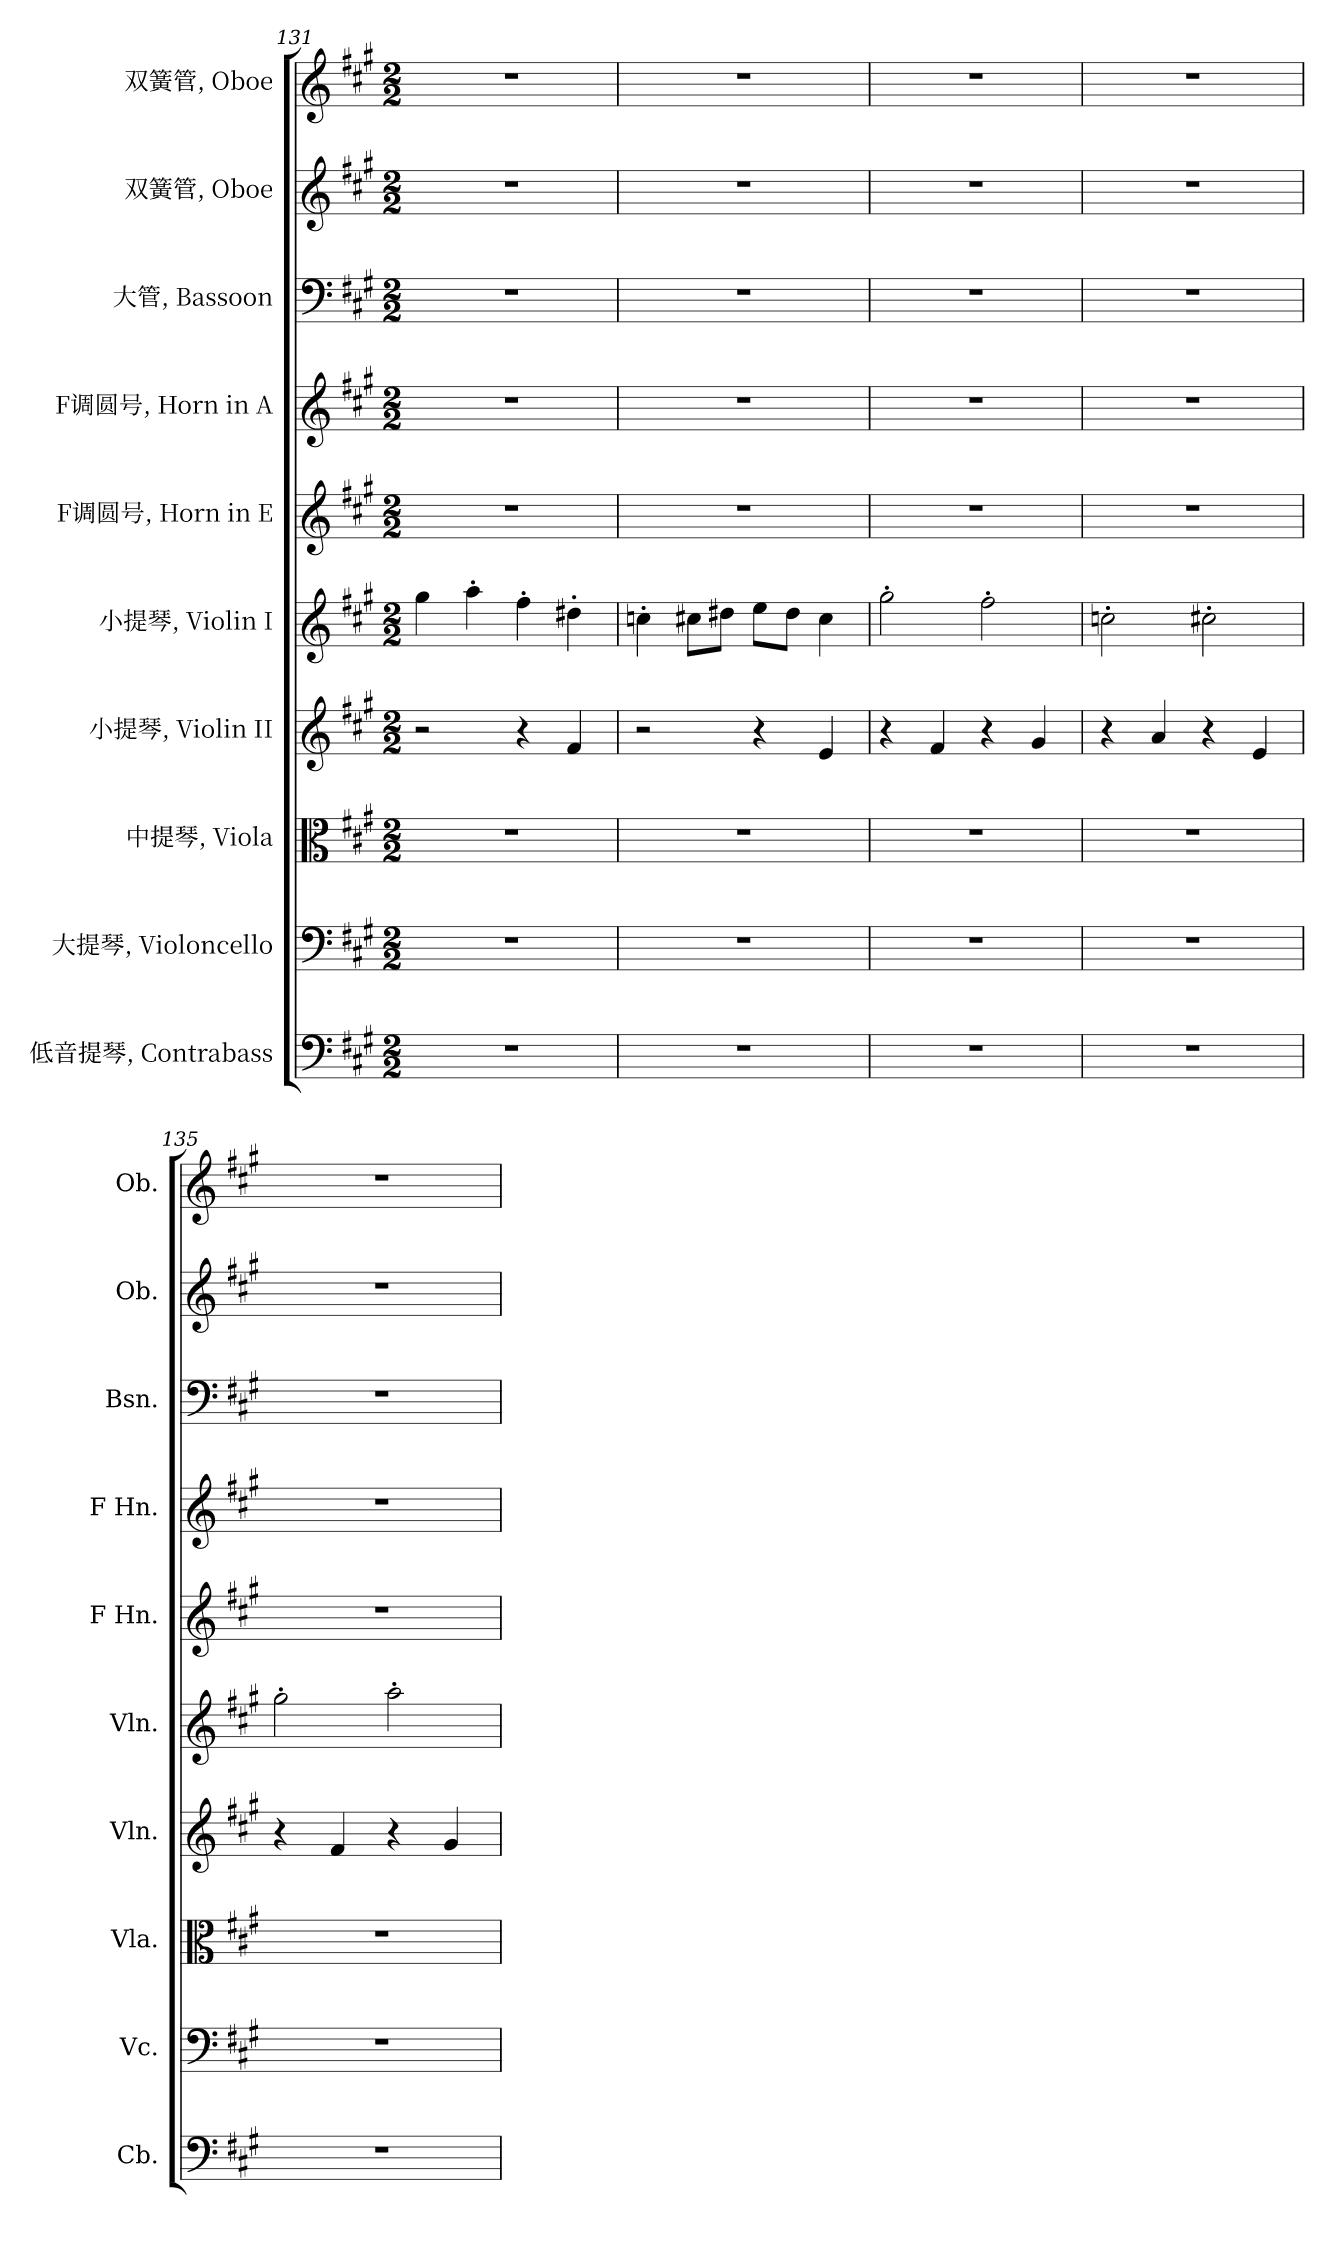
**kern	**kern	**kern	**kern	**kern	**kern	**kern	**kern	**kern	**kern
*part10	*part9	*part8	*part7	*part6	*part5	*part4	*part3	*part2	*part1
*staff10	*staff9	*staff8	*staff7	*staff6	*staff5	*staff4	*staff3	*staff2	*staff1
*I"低音提琴, Contrabass	*I"大提琴, Violoncello	*I"中提琴, Viola	*I"小提琴, Violin II	*I"小提琴, Violin I	*I"F调圆号, Horn in E	*I"F调圆号, Horn in A	*I"大管, Bassoon	*I"双簧管, Oboe	*I"双簧管, Oboe
*I'Cb.	*I'Vc.	*I'Vla.	*I'Vln.	*I'Vln.	*I'F Hn.	*I'F Hn.	*I'Bsn.	*I'Ob.	*I'Ob.
*clefF4	*clefF4	*clefC3	*clefG2	*clefG2	*clefG2	*clefG2	*clefF4	*clefG2	*clefG2
*ITrd7c12	*	*	*	*	*ITrd4c7	*ITrd4c7	*	*	*
*k[f#c#g#]	*k[f#c#g#]	*k[f#c#g#]	*k[f#c#g#]	*k[f#c#g#]	*k[f#c#]	*k[f#c#]	*k[f#c#g#]	*k[f#c#g#]	*k[f#c#g#]
*M2/2	*M2/2	*M2/2	*M2/2	*M2/2	*M2/2	*M2/2	*M2/2	*M2/2	*M2/2
=131	=131	=131	=131	=131	=131	=131	=131	=131	=131
1r	1r	1r	2r	4gg#\	1r	1r	1r	1r	1r
.	.	.	.	4aa'\	.	.	.	.	.
.	.	.	4r	4ff#'\	.	.	.	.	.
.	.	.	4f#/	4dd#X'\	.	.	.	.	.
=132	=132	=132	=132	=132	=132	=132	=132	=132	=132
1r	1r	1r	2r	4ccn'\	1r	1r	1r	1r	1r
.	.	.	.	8cc#X\L	.	.	.	.	.
.	.	.	.	8dd#X\J	.	.	.	.	.
.	.	.	4r	8ee\L	.	.	.	.	.
.	.	.	.	8dd#\J	.	.	.	.	.
.	.	.	4e/	4cc#\	.	.	.	.	.
=133	=133	=133	=133	=133	=133	=133	=133	=133	=133
1r	1r	1r	4r	2gg#'\	1r	1r	1r	1r	1r
.	.	.	4f#/	.	.	.	.	.	.
.	.	.	4r	2ff#'\	.	.	.	.	.
.	.	.	4g#/	.	.	.	.	.	.
=134	=134	=134	=134	=134	=134	=134	=134	=134	=134
1r	1r	1r	4r	2ccn'\	1r	1r	1r	1r	1r
.	.	.	4a/	.	.	.	.	.	.
.	.	.	4r	2cc#X'\	.	.	.	.	.
.	.	.	4e/	.	.	.	.	.	.
=135	=135	=135	=135	=135	=135	=135	=135	=135	=135
1r	1r	1r	4r	2gg#'\	1r	1r	1r	1r	1r
.	.	.	4f#/	.	.	.	.	.	.
.	.	.	4r	2aa'\	.	.	.	.	.
.	.	.	4g#/	.	.	.	.	.	.
=	=	=	=	=	=	=	=	=	=
*-	*-	*-	*-	*-	*-	*-	*-	*-	*-
